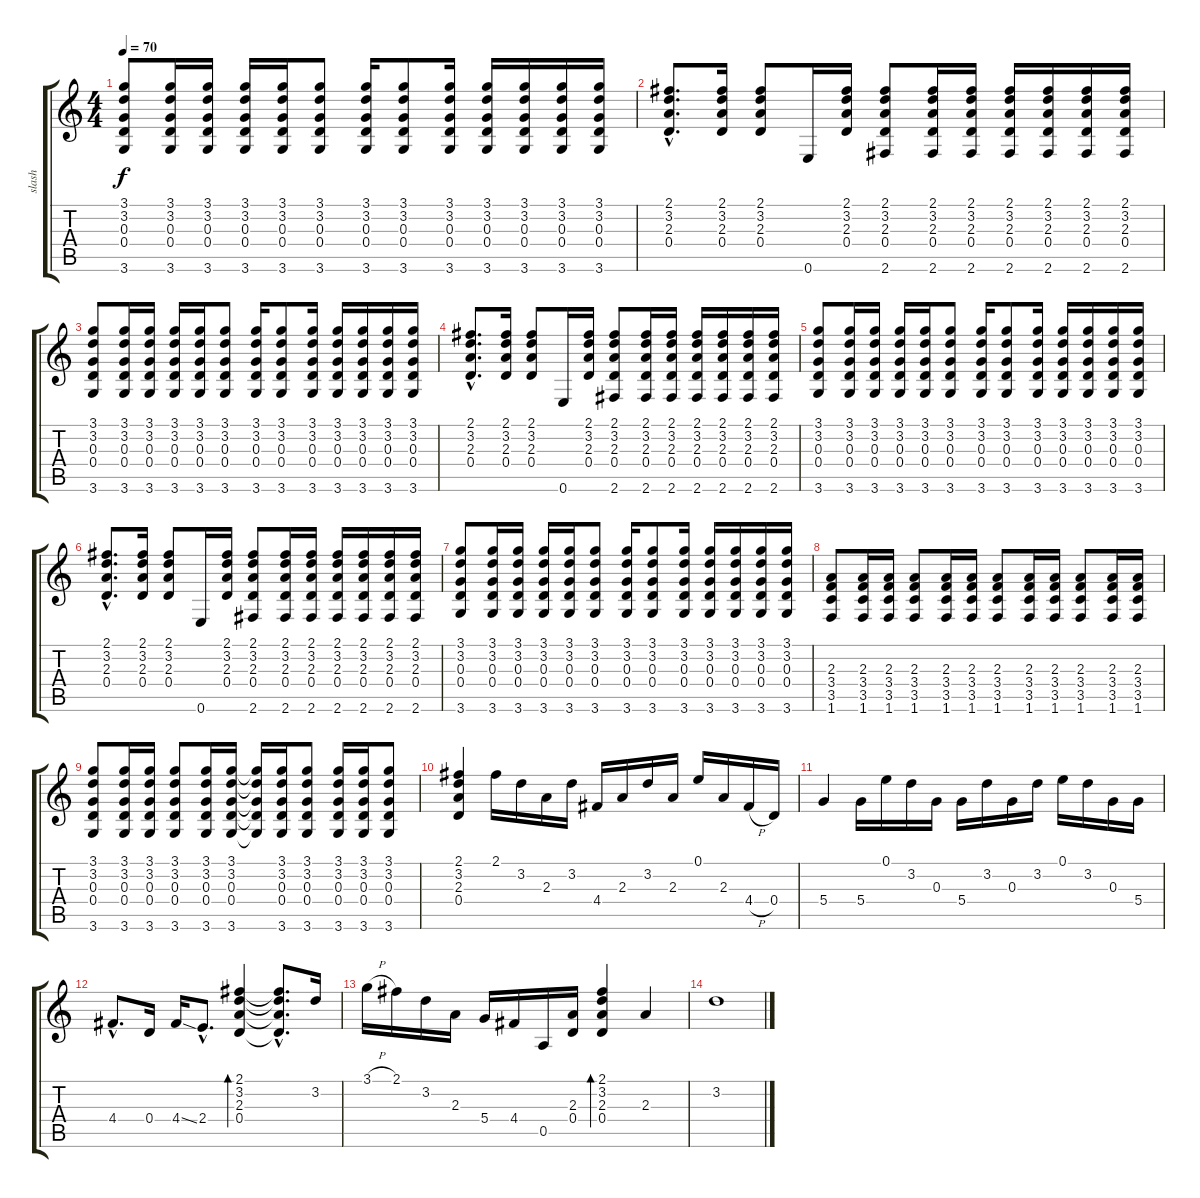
\track ("slash" "slash") {instrument acousticguitarsteel}
\staff {score tabs}
\tuning (E4 B3 G3 D3 A2 E2) {hide}
\ts (4 4)
\tempo 70
\clef g2
\ks c
(3.1 3.2 0.3 0.4 3.6).8{dy f} (3.1 3.2 0.3 0.4 3.6).16 (3.1 3.2 0.3 0.4 3.6).16 (3.1 3.2 0.3 0.4 3.6).16 (3.1 3.2 0.3 0.4 3.6).16 (3.1 3.2 0.3 0.4 3.6).8 (3.1 3.2 0.3 0.4 3.6).16 (3.1 3.2 0.3 0.4 3.6).8 (3.1 3.2 0.3 0.4 3.6).16 (3.1 3.2 0.3 0.4 3.6).16 (3.1 3.2 0.3 0.4 3.6).16 (3.1 3.2 0.3 0.4 3.6).16 (3.1 3.2 0.3 0.4 3.6).16 |
(2.1{hac} 3.2{hac} 2.3{hac} 0.4{hac}).8{d} (2.1 3.2 2.3 0.4).16 (2.1 3.2 2.3 0.4).8 0.6.16 (2.1 3.2 2.3 0.4).16 (2.1 3.2 2.3 0.4 2.6).8 (2.1 3.2 2.3 0.4 2.6).16 (2.1 3.2 2.3 0.4 2.6).16 (2.1 3.2 2.3 0.4 2.6).16 (2.1 3.2 2.3 0.4 2.6).16 (2.1 3.2 2.3 0.4 2.6).16 (2.1 3.2 2.3 0.4 2.6).16 |
(3.1 3.2 0.3 0.4 3.6).8 (3.1 3.2 0.3 0.4 3.6).16 (3.1 3.2 0.3 0.4 3.6).16 (3.1 3.2 0.3 0.4 3.6).16 (3.1 3.2 0.3 0.4 3.6).16 (3.1 3.2 0.3 0.4 3.6).8 (3.1 3.2 0.3 0.4 3.6).16 (3.1 3.2 0.3 0.4 3.6).8 (3.1 3.2 0.3 0.4 3.6).16 (3.1 3.2 0.3 0.4 3.6).16 (3.1 3.2 0.3 0.4 3.6).16 (3.1 3.2 0.3 0.4 3.6).16 (3.1 3.2 0.3 0.4 3.6).16 |
(2.1{hac} 3.2{hac} 2.3{hac} 0.4{hac}).8{d} (2.1 3.2 2.3 0.4).16 (2.1 3.2 2.3 0.4).8 0.6.16 (2.1 3.2 2.3 0.4).16 (2.1 3.2 2.3 0.4 2.6).8 (2.1 3.2 2.3 0.4 2.6).16 (2.1 3.2 2.3 0.4 2.6).16 (2.1 3.2 2.3 0.4 2.6).16 (2.1 3.2 2.3 0.4 2.6).16 (2.1 3.2 2.3 0.4 2.6).16 (2.1 3.2 2.3 0.4 2.6).16 |
(3.1 3.2 0.3 0.4 3.6).8 (3.1 3.2 0.3 0.4 3.6).16 (3.1 3.2 0.3 0.4 3.6).16 (3.1 3.2 0.3 0.4 3.6).16 (3.1 3.2 0.3 0.4 3.6).16 (3.1 3.2 0.3 0.4 3.6).8 (3.1 3.2 0.3 0.4 3.6).16 (3.1 3.2 0.3 0.4 3.6).8 (3.1 3.2 0.3 0.4 3.6).16 (3.1 3.2 0.3 0.4 3.6).16 (3.1 3.2 0.3 0.4 3.6).16 (3.1 3.2 0.3 0.4 3.6).16 (3.1 3.2 0.3 0.4 3.6).16 |
(2.1{hac} 3.2{hac} 2.3{hac} 0.4{hac}).8{d} (2.1 3.2 2.3 0.4).16 (2.1 3.2 2.3 0.4).8 0.6.16 (2.1 3.2 2.3 0.4).16 (2.1 3.2 2.3 0.4 2.6).8 (2.1 3.2 2.3 0.4 2.6).16 (2.1 3.2 2.3 0.4 2.6).16 (2.1 3.2 2.3 0.4 2.6).16 (2.1 3.2 2.3 0.4 2.6).16 (2.1 3.2 2.3 0.4 2.6).16 (2.1 3.2 2.3 0.4 2.6).16 |
(3.1 3.2 0.3 0.4 3.6).8 (3.1 3.2 0.3 0.4 3.6).16 (3.1 3.2 0.3 0.4 3.6).16 (3.1 3.2 0.3 0.4 3.6).16 (3.1 3.2 0.3 0.4 3.6).16 (3.1 3.2 0.3 0.4 3.6).8 (3.1 3.2 0.3 0.4 3.6).16 (3.1 3.2 0.3 0.4 3.6).8 (3.1 3.2 0.3 0.4 3.6).16 (3.1 3.2 0.3 0.4 3.6).16 (3.1 3.2 0.3 0.4 3.6).16 (3.1 3.2 0.3 0.4 3.6).16 (3.1 3.2 0.3 0.4 3.6).16 |
(2.3 3.4 3.5 1.6).8 (2.3 3.4 3.5 1.6).16 (2.3 3.4 3.5 1.6).16 (2.3 3.4 3.5 1.6).8 (2.3 3.4 3.5 1.6).16 (2.3 3.4 3.5 1.6).16 (2.3 3.4 3.5 1.6).8 (2.3 3.4 3.5 1.6).16 (2.3 3.4 3.5 1.6).16 (2.3 3.4 3.5 1.6).8 (2.3 3.4 3.5 1.6).16 (2.3 3.4 3.5 1.6).16 |
(3.1 3.2 0.3 0.4 3.6).8 (3.1 3.2 0.3 0.4 3.6).16 (3.1 3.2 0.3 0.4 3.6).16 (3.1 3.2 0.3 0.4 3.6).8 (3.1 3.2 0.3 0.4 3.6).16 (3.1 3.2 0.3 0.4 3.6).16 (3.1{t} 3.2{t} 0.3{t} 0.4{t} 3.6{t}).16 (3.1 3.2 0.3 0.4 3.6).16 (3.1 3.2 0.3 0.4 3.6).8 (3.1 3.2 0.3 0.4 3.6).16 (3.1 3.2 0.3 0.4 3.6).16 (3.1 3.2 0.3 0.4 3.6).8 |
(2.1 3.2 2.3 0.4).4 2.1.16 3.2.16 2.3.16 3.2.16 4.4.16 2.3.16 3.2.16 2.3.16 0.1.16 2.3.16 4.4{h}.16 0.4.16 |
5.4.4 5.4.16 0.1.16 3.2.16 0.3.16 5.4.16 3.2.16 0.3.16 3.2.16 0.1.16 3.2.16 0.3.16 5.4.16 |
4.4{hac}.8{d} 0.4.16 4.4{ss}.16 2.4{hac}.8{d} (2.1 3.2 2.3 0.4).4{bd 60} (2.1{hac t} 3.2{hac t} 2.3{hac t} 0.4{hac t}).8{d} 3.2.16 |
3.1{h}.16 2.1.16 3.2.16 2.3.16 5.4.16 4.4.16 0.5.16 (2.3 0.4).16 (2.1 3.2 2.3 0.4).4{bd 60} 2.3.4 |
3.2.1
